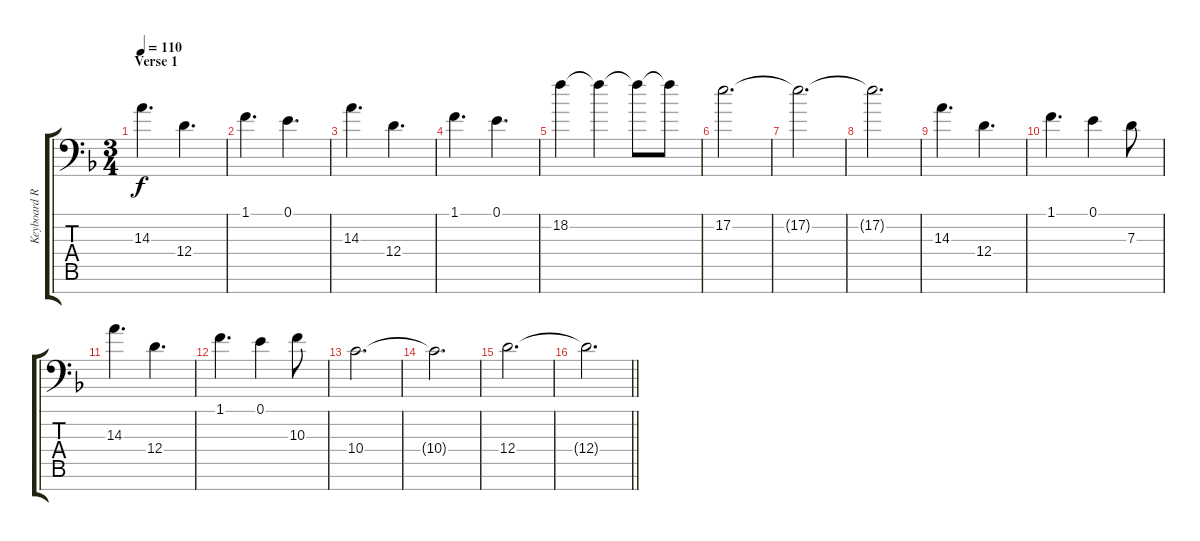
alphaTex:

\track ("Keyboard Right Hand" "Keyboard R") {instrument stringensemble2}
\staff {score tabs}
\tuning (E4 B3 G3 D3 A2 E2 A1) {hide}
\ts (3 4)
\section ("" "Verse 1")
\tempo 110
\clef f4
\ks dminor
14.3.4{d dy f} 12.4.4{d} |
1.1.4{d} 0.1.4{d} |
14.3.4{d} 12.4.4{d} |
1.1.4{d} 0.1.4{d} |
18.2.4 18.2{t}.4 18.2{t}.8 18.2{t}.8 |
17.2.2{d} |
17.2{t}.2{d} |
17.2{t}.2{d} |
14.3.4{d} 12.4.4{d} |
1.1.4{d} 0.1.4 7.3.8 |
14.3.4{d} 12.4.4{d} |
1.1.4{d} 0.1.4 10.3.8 |
10.4.2{d} |
10.4{t}.2{d} |
12.4.2{d} |
\barLineRight lightlight
12.4{t}.2{d}
